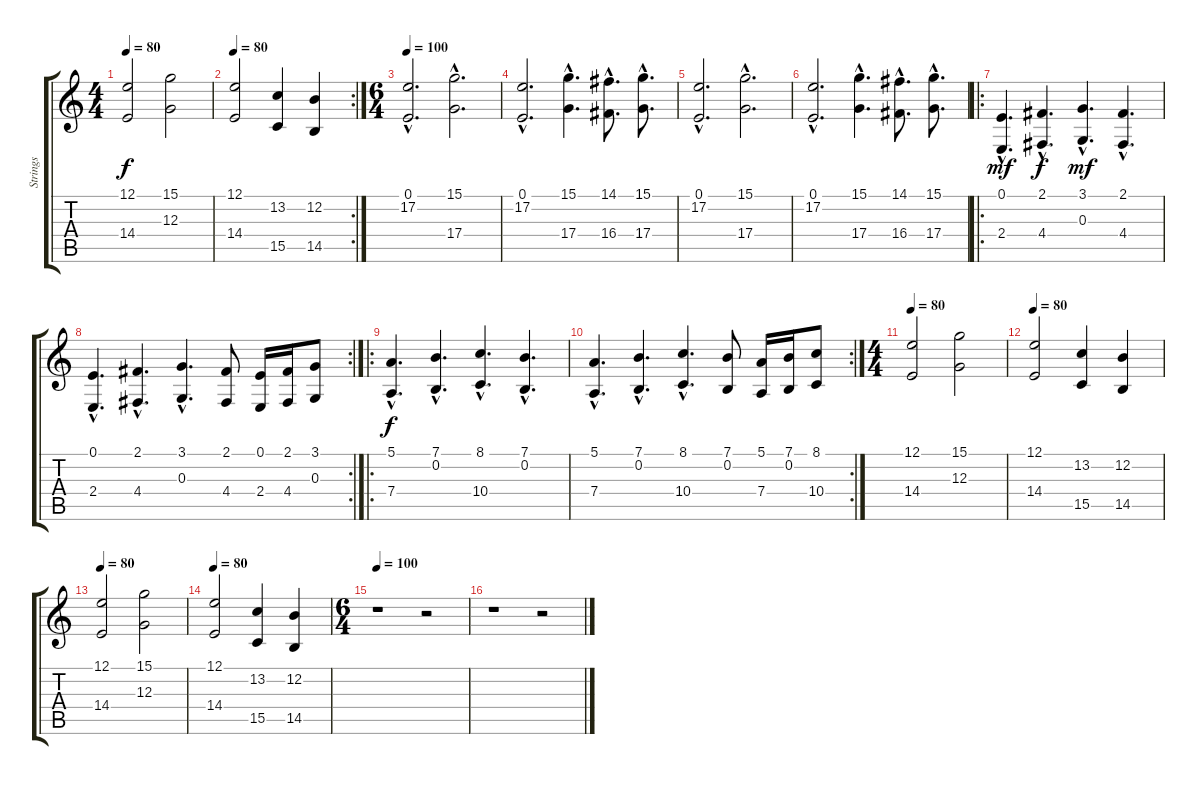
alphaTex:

\track ("Strings" "Strings") {instrument stringensemble1}
\staff {score tabs}
\tuning (E4 B3 G3 D3 A2 E2) {hide}
\ts (4 4)
\tempo 80
\clef g2
\ks c
(12.1 14.4).2{dy f volume 12 instrument stringensemble1} (15.1 12.3).2 |
\rc 2
\tempo 80
(12.1 14.4).2{volume 10} (13.2 15.5).4 (12.2 14.5).4 |
\ts (6 4)
\tempo 100
(0.1{hac} 17.2{hac}).2{d volume 8 instrument stringensemble2} (15.1{hac} 17.4{hac}).2{d} |
(0.1{hac} 17.2{hac}).2{d volume 8} (15.1{hac} 17.4{hac}).4{d} (14.1{hac} 16.4{hac}).8{d} (15.1{hac} 17.4{hac}).8{d} |
(0.1{hac} 17.2{hac}).2{d volume 8 instrument stringensemble2} (15.1{hac} 17.4{hac}).2{d} |
(0.1{hac} 17.2{hac}).2{d volume 8} (15.1{hac} 17.4{hac}).4{d} (14.1{hac} 16.4{hac}).8{d} (15.1{hac} 17.4{hac}).8{d} |
\ro
(0.1{hac} 2.4{hac}).4{d dy mf volume 13 instrument stringensemble1} (2.1{hac} 4.4{hac}).4{d dy f} (3.1{hac} 0.3{hac}).4{d dy mf} (2.1{hac} 4.4{hac}).4{d} |
\rc 2
(0.1{hac} 2.4{hac}).4{d} (2.1{hac} 4.4{hac}).4{d} (3.1{hac} 0.3{hac}).4{d} (2.1 4.4).8 (0.1 2.4).16 (2.1 4.4).16 (3.1 0.3).8 |
\ro
(5.1{hac} 7.4{hac}).4{d dy f} (7.1{hac} 0.2{hac}).4{d} (8.1{hac} 10.4{hac}).4{d} (7.1{hac} 0.2{hac}).4{d} |
\rc 2
(5.1{hac} 7.4{hac}).4{d} (7.1{hac} 0.2{hac}).4{d} (8.1{hac} 10.4{hac}).4{d} (7.1 0.2).8 (5.1 7.4).16 (7.1 0.2).16 (8.1 10.4).8 |
\ts (4 4)
\tempo 80
(12.1 14.4).2{volume 12 instrument stringensemble1} (15.1 12.3).2 |
\tempo 80
(12.1 14.4).2{volume 10} (13.2 15.5).4 (12.2 14.5).4 |
\tempo 80
(12.1 14.4).2{volume 12 instrument stringensemble1} (15.1 12.3).2 |
\tempo 80
(12.1 14.4).2{volume 10} (13.2 15.5).4 (12.2 14.5).4 |
\ts (6 4)
\tempo 100
r.1 r.2 |
r.1 r.2
